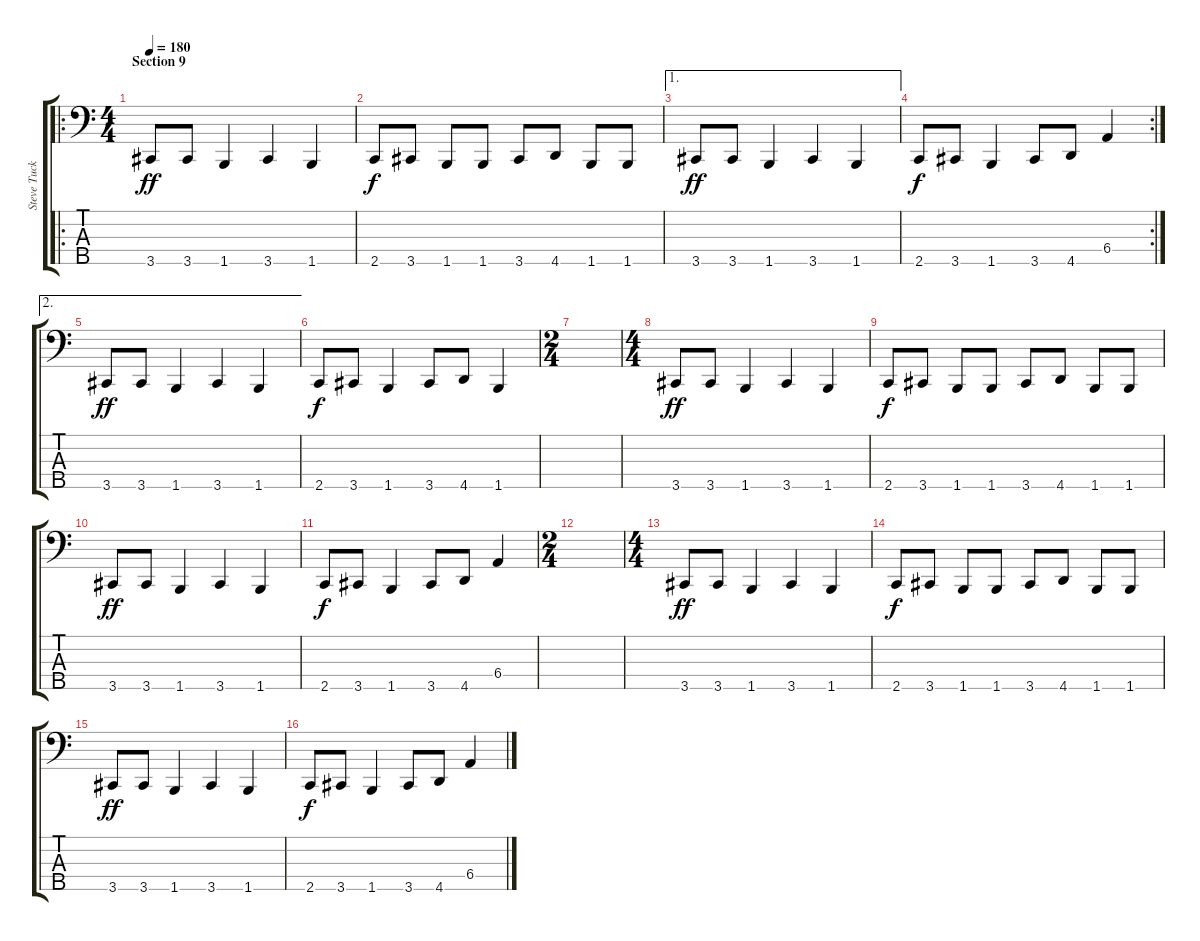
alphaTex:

\track ("Steve Tucker" "Steve Tuck") {instrument electricbasspick}
\staff {score tabs}
\tuning (Gb2 Db2 Ab1 Eb1 Bb0) {hide}
\ro
\ts (4 4)
\section ("" "Section 9")
\tempo 180
\clef f4
\ks c
3.5.8{dy ff} 3.5.8 1.5.4 3.5.4 1.5.4 |
2.5.8{dy f} 3.5.8 1.5.8 1.5.8 3.5.8 4.5.8 1.5.8 1.5.8 |
\ae 1
3.5.8{dy ff} 3.5.8 1.5.4 3.5.4 1.5.4 |
\rc 2
2.5.8{dy f} 3.5.8 1.5.4 3.5.8 4.5.8 6.4.4 |
\ae 2
3.5.8{dy ff} 3.5.8 1.5.4 3.5.4 1.5.4 |
2.5.8{dy f} 3.5.8 1.5.4 3.5.8 4.5.8 1.5.4 |
\ts (2 4)
|
\ts (4 4)
3.5.8{dy ff} 3.5.8 1.5.4 3.5.4 1.5.4 |
2.5.8{dy f} 3.5.8 1.5.8 1.5.8 3.5.8 4.5.8 1.5.8 1.5.8 |
3.5.8{dy ff} 3.5.8 1.5.4 3.5.4 1.5.4 |
2.5.8{dy f} 3.5.8 1.5.4 3.5.8 4.5.8 6.4.4 |
\ts (2 4)
|
\ts (4 4)
3.5.8{dy ff} 3.5.8 1.5.4 3.5.4 1.5.4 |
2.5.8{dy f} 3.5.8 1.5.8 1.5.8 3.5.8 4.5.8 1.5.8 1.5.8 |
3.5.8{dy ff} 3.5.8 1.5.4 3.5.4 1.5.4 |
2.5.8{dy f} 3.5.8 1.5.4 3.5.8 4.5.8 6.4.4
